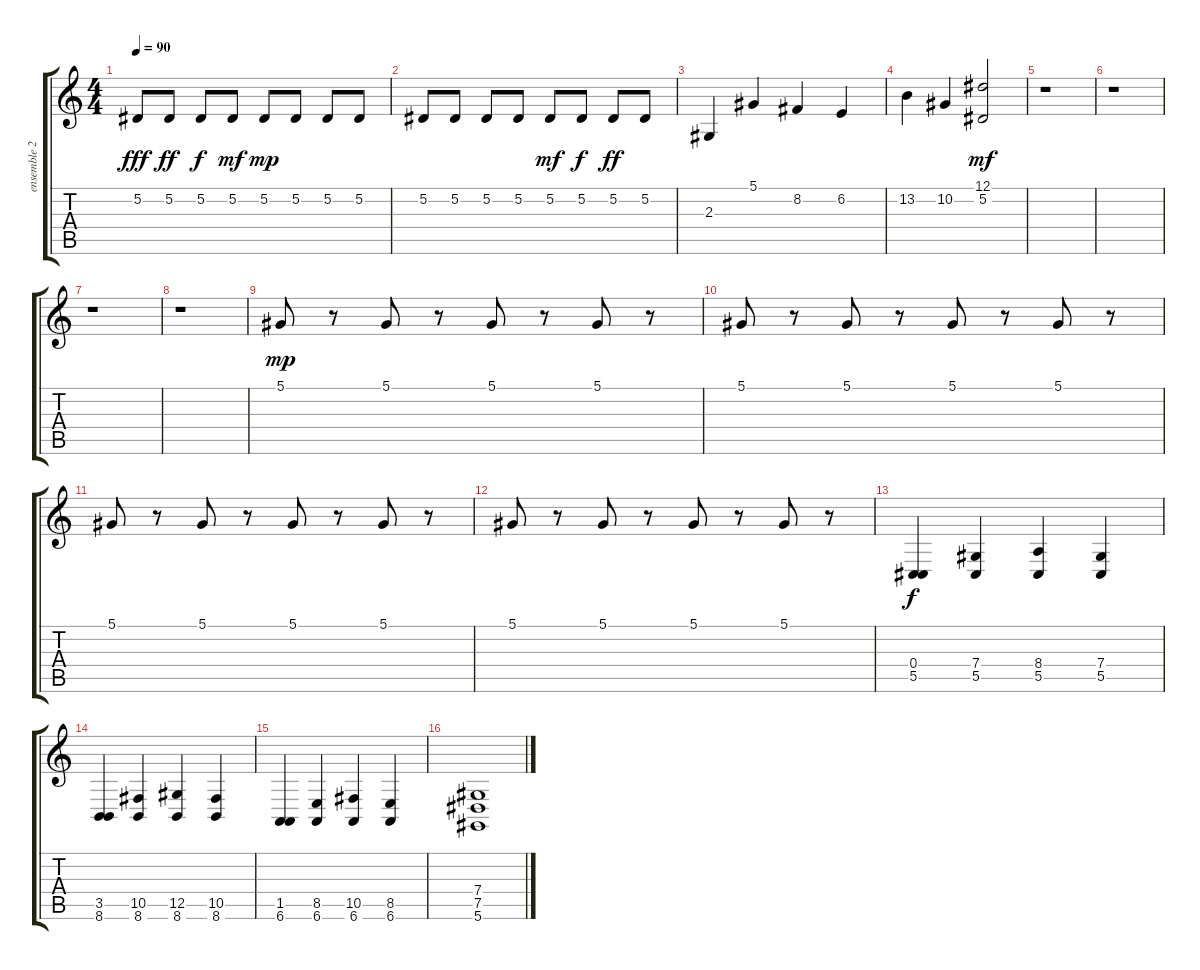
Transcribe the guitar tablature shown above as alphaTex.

\track ("ensemble 2" "ensemble 2") {instrument choiraahs}
\staff {score tabs}
\tuning (Eb4 Bb3 Gb3 Db3 Ab2 Eb2) {hide}
\ts (4 4)
\tempo 90
\clef g2
\ks c
5.2.8{dy fff} 5.2.8{dy ff} 5.2.8{dy f} 5.2.8{dy mf} 5.2.8{dy mp} 5.2.8 5.2.8 5.2.8 |
5.2.8 5.2.8 5.2.8 5.2.8 5.2.8{dy mf} 5.2.8{dy f} 5.2.8{dy ff} 5.2.8 |
2.3.4 5.1.4 8.2.4 6.2.4 |
13.2.4 10.2.4 (12.1 5.2).2{dy mf} |
r.1 |
r.1 |
r.1 |
r.1 |
5.1.8{dy mp} r.8 5.1.8 r.8 5.1.8 r.8 5.1.8 r.8 |
5.1.8 r.8 5.1.8 r.8 5.1.8 r.8 5.1.8 r.8 |
5.1.8 r.8 5.1.8 r.8 5.1.8 r.8 5.1.8 r.8 |
5.1.8 r.8 5.1.8 r.8 5.1.8 r.8 5.1.8 r.8 |
(0.4 5.5).4{dy f volume 14} (7.4 5.5).4 (8.4 5.5).4 (7.4 5.5).4 |
(3.5 8.6).4 (10.5 8.6).4 (12.5 8.6).4 (10.5 8.6).4 |
(1.5 6.6).4 (8.5 6.6).4 (10.5 6.6).4 (8.5 6.6).4 |
(7.4 7.5 5.6).1
